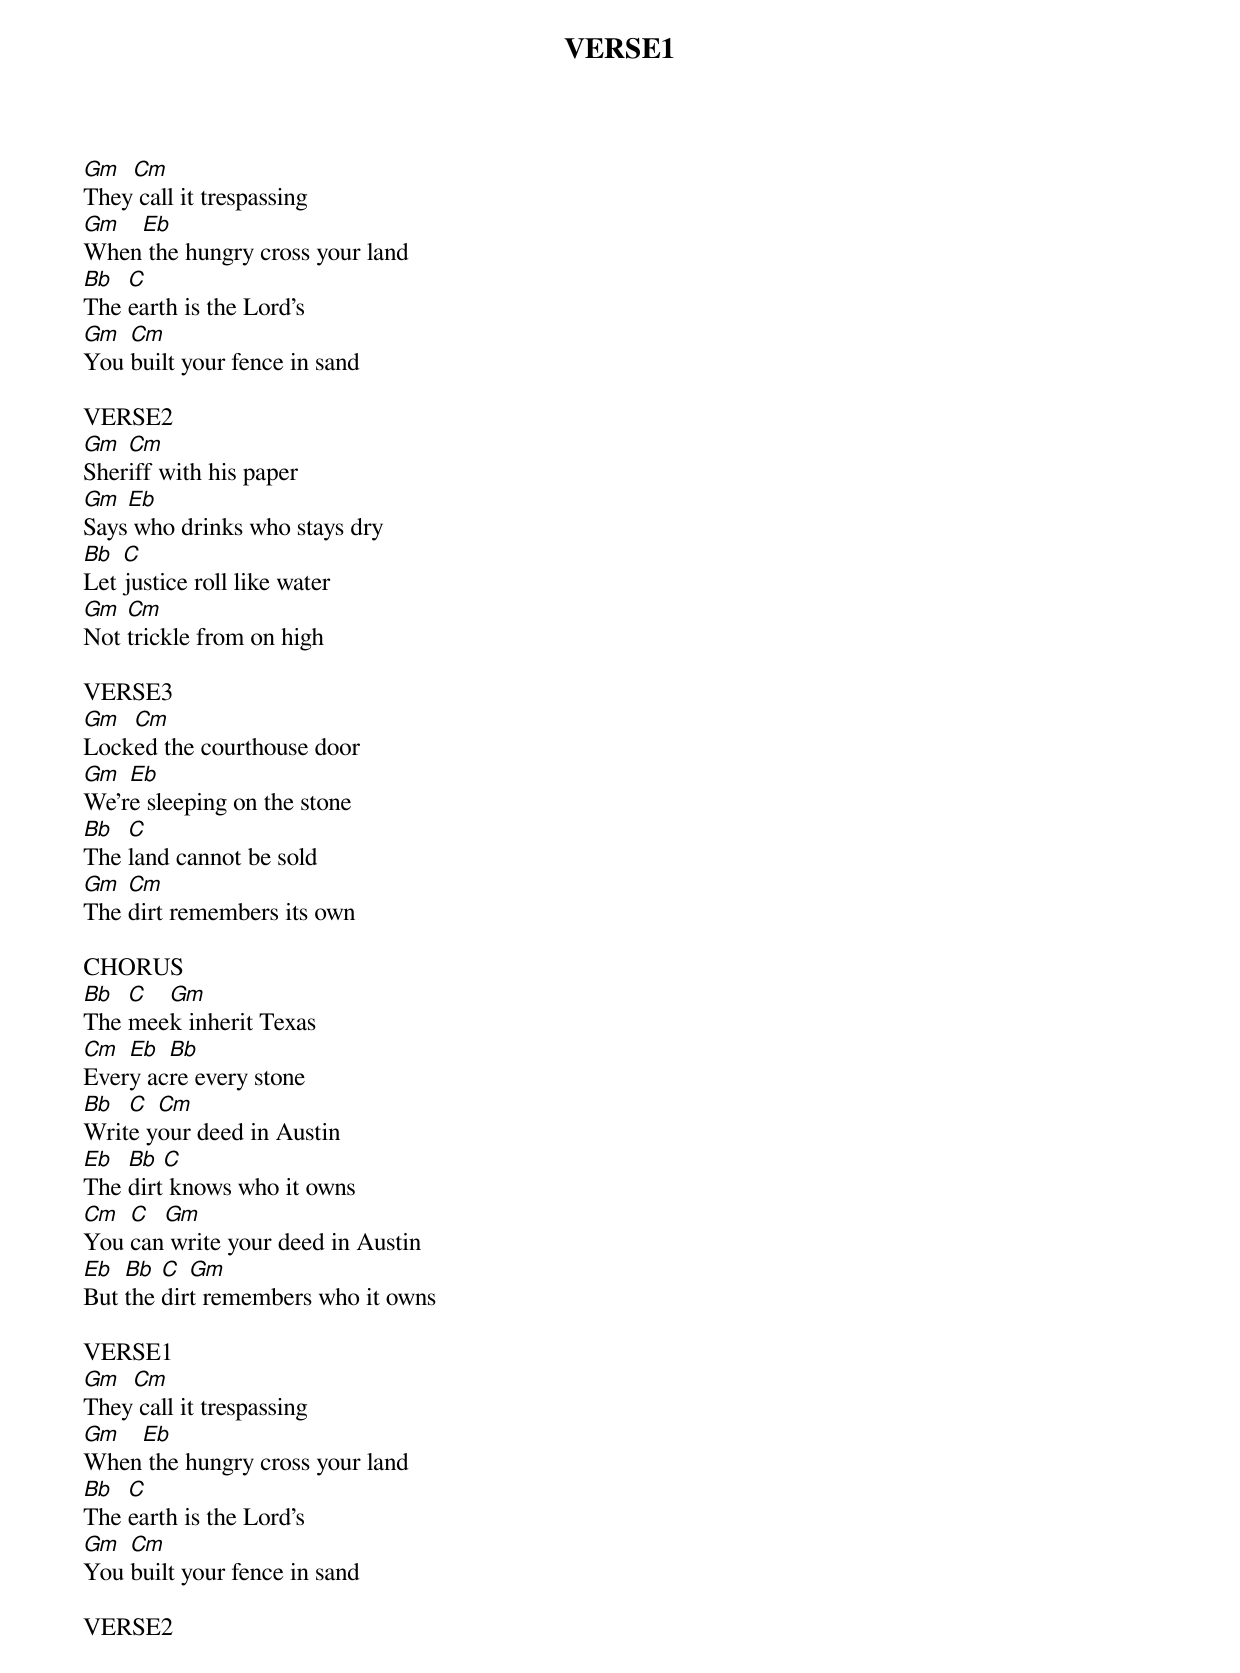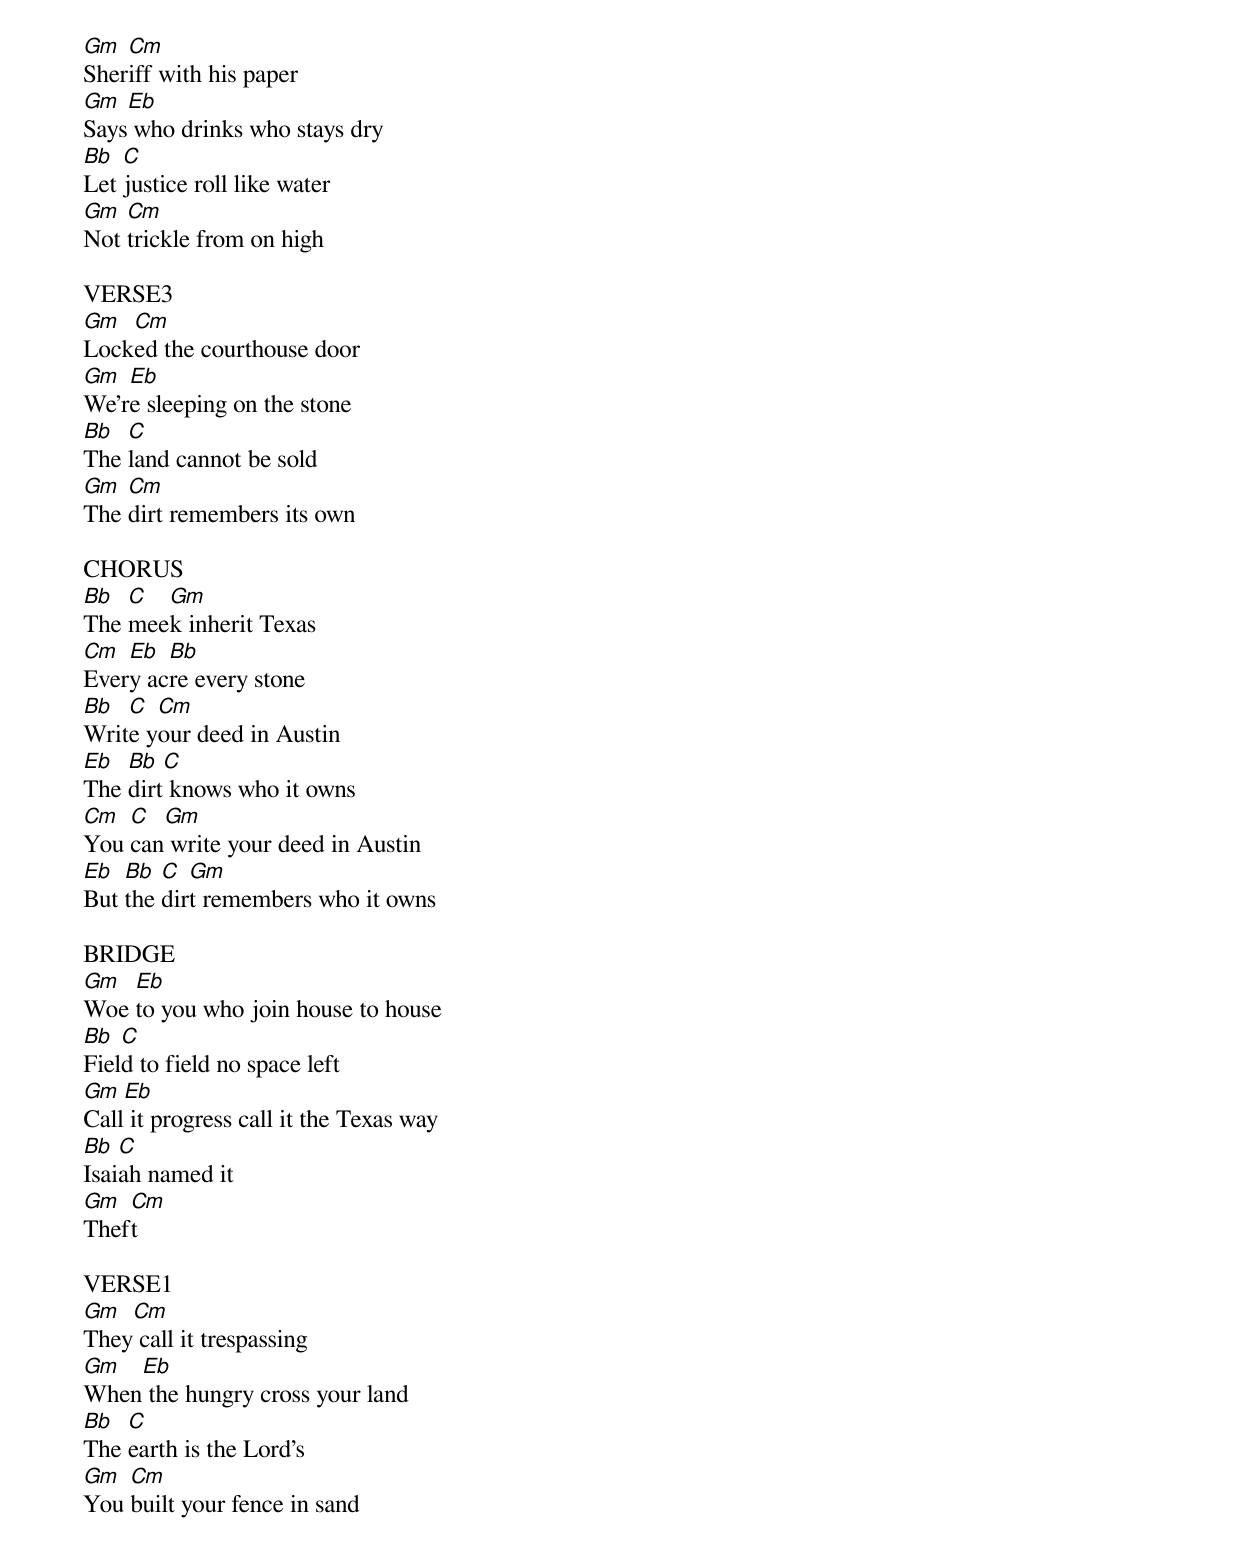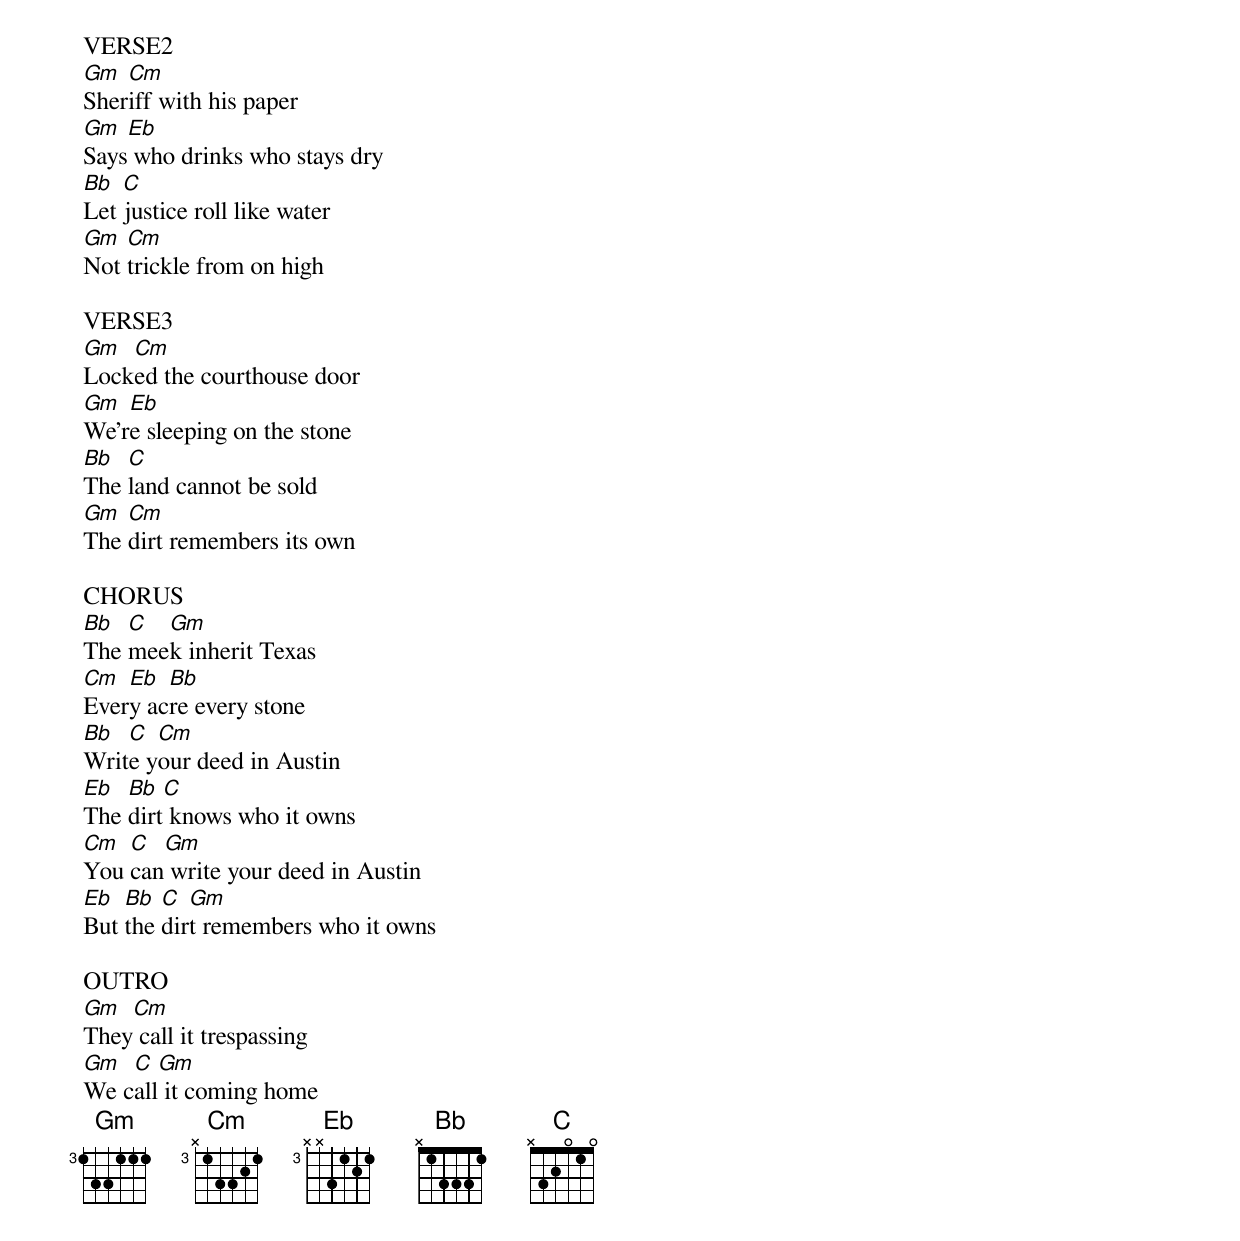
VERSE1
Gm  Cm
They call it trespassing
Gm  Eb
When the hungry cross your land
Bb  C
The earth is the Lord's
Gm  Cm
You built your fence in sand

VERSE2
Gm  Cm
Sheriff with his paper
Gm  Eb
Says who drinks who stays dry
Bb  C
Let justice roll like water
Gm  Cm
Not trickle from on high

VERSE3
Gm  Cm
Locked the courthouse door
Gm  Eb
We're sleeping on the stone
Bb  C
The land cannot be sold
Gm  Cm
The dirt remembers its own

CHORUS
Bb  C  Gm
The meek inherit Texas
Cm  Eb  Bb
Every acre every stone
Bb  C  Cm
Write your deed in Austin
Eb  Bb  C
The dirt knows who it owns
Cm  C  Gm
You can write your deed in Austin
Eb  Bb  C  Gm
But the dirt remembers who it owns

VERSE1
Gm  Cm
They call it trespassing
Gm  Eb
When the hungry cross your land
Bb  C
The earth is the Lord's
Gm  Cm
You built your fence in sand

VERSE2
Gm  Cm
Sheriff with his paper
Gm  Eb
Says who drinks who stays dry
Bb  C
Let justice roll like water
Gm  Cm
Not trickle from on high

VERSE3
Gm  Cm
Locked the courthouse door
Gm  Eb
We're sleeping on the stone
Bb  C
The land cannot be sold
Gm  Cm
The dirt remembers its own

CHORUS
Bb  C  Gm
The meek inherit Texas
Cm  Eb  Bb
Every acre every stone
Bb  C  Cm
Write your deed in Austin
Eb  Bb  C
The dirt knows who it owns
Cm  C  Gm
You can write your deed in Austin
Eb  Bb  C  Gm
But the dirt remembers who it owns

BRIDGE
Gm  Eb
Woe to you who join house to house
Bb  C
Field to field no space left
Gm  Eb
Call it progress call it the Texas way
Bb  C
Isaiah named it
Gm  Cm
Theft

VERSE1
Gm  Cm
They call it trespassing
Gm  Eb
When the hungry cross your land
Bb  C
The earth is the Lord's
Gm  Cm
You built your fence in sand

VERSE2
Gm  Cm
Sheriff with his paper
Gm  Eb
Says who drinks who stays dry
Bb  C
Let justice roll like water
Gm  Cm
Not trickle from on high

VERSE3
Gm  Cm
Locked the courthouse door
Gm  Eb
We're sleeping on the stone
Bb  C
The land cannot be sold
Gm  Cm
The dirt remembers its own

CHORUS
Bb  C  Gm
The meek inherit Texas
Cm  Eb  Bb
Every acre every stone
Bb  C  Cm
Write your deed in Austin
Eb  Bb  C
The dirt knows who it owns
Cm  C  Gm
You can write your deed in Austin
Eb  Bb  C  Gm
But the dirt remembers who it owns

OUTRO
Gm  Cm
They call it trespassing
Gm  C  Gm
We call it coming home
